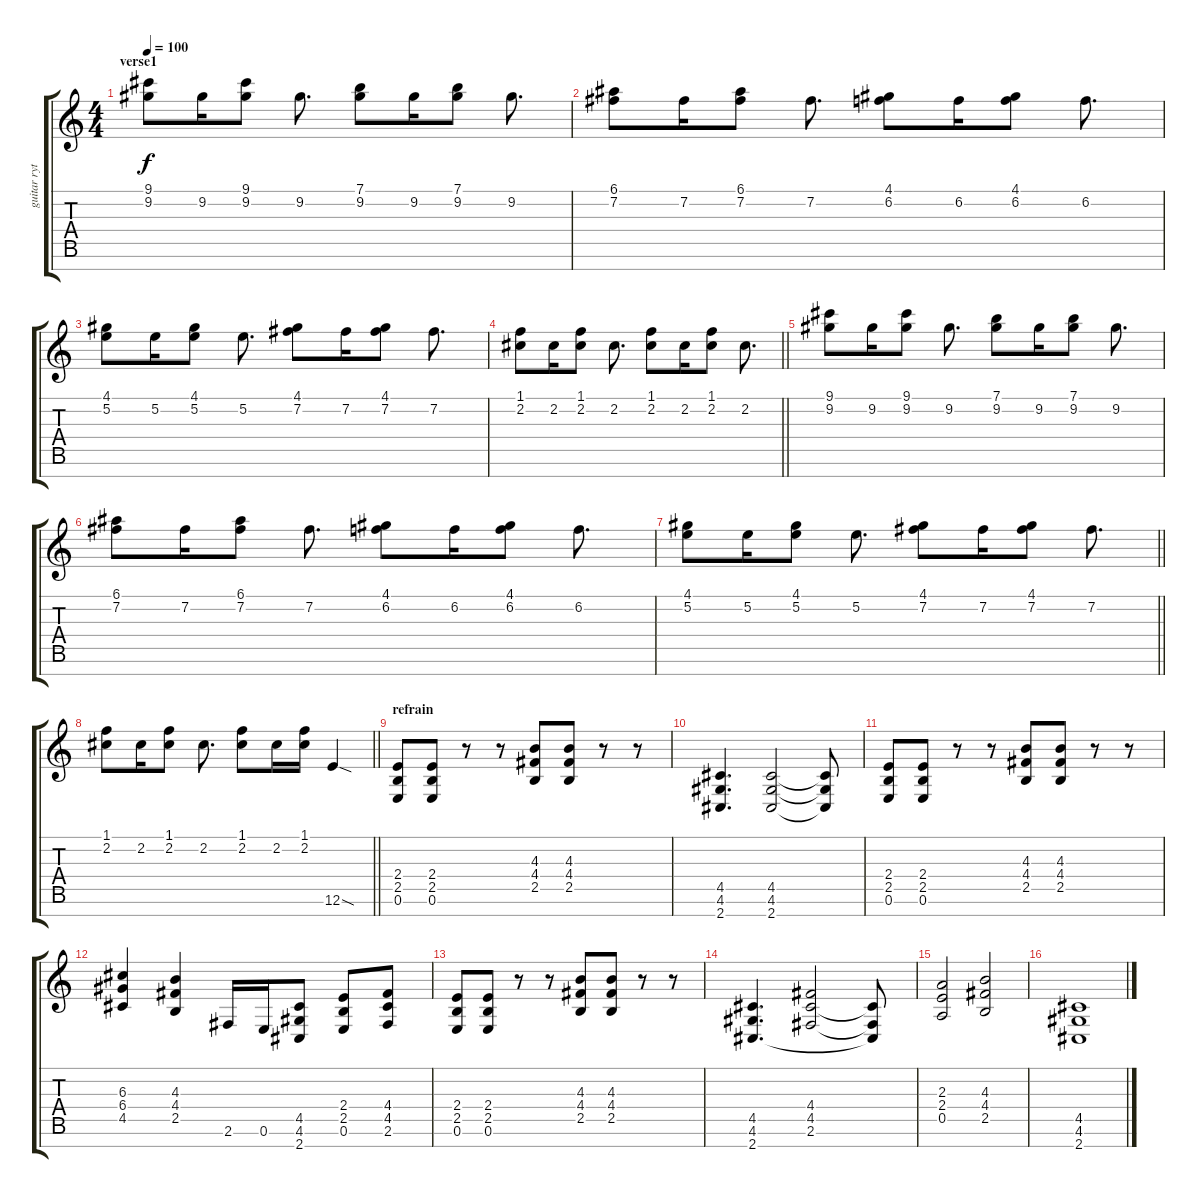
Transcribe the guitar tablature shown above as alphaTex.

\track ("guitar rythm" "guitar ryt") {instrument distortionguitar}
\staff {score tabs}
\tuning (E4 B3 G3 D3 A2 E2 B1) {hide}
\ts (4 4)
\section ("" "verse1 ")
\tempo 100
\clef g2
\ks c
(9.1 9.2).8{dy f instrument distortionguitar} 9.2.16 (9.1 9.2).8 9.2.8{d} (7.1 9.2).8 9.2.16 (7.1 9.2).8 9.2.8{d} |
(6.1 7.2).8 7.2.16 (6.1 7.2).8 7.2.8{d} (4.1 6.2).8 6.2.16 (4.1 6.2).8 6.2.8{d} |
(4.1 5.2).8 5.2.16 (4.1 5.2).8 5.2.8{d} (4.1 7.2).8 7.2.16 (4.1 7.2).8 7.2.8{d} |
\barLineRight lightlight
(1.1 2.2).8 2.2.16 (1.1 2.2).8 2.2.8{d} (1.1 2.2).8 2.2.16 (1.1 2.2).8 2.2.8{d} |
(9.1 9.2).8{instrument distortionguitar} 9.2.16 (9.1 9.2).8 9.2.8{d} (7.1 9.2).8 9.2.16 (7.1 9.2).8 9.2.8{d} |
(6.1 7.2).8 7.2.16 (6.1 7.2).8 7.2.8{d} (4.1 6.2).8 6.2.16 (4.1 6.2).8 6.2.8{d} |
\barLineRight lightlight
(4.1 5.2).8 5.2.16 (4.1 5.2).8 5.2.8{d} (4.1 7.2).8 7.2.16 (4.1 7.2).8 7.2.8{d} |
\barLineRight lightlight
(1.1 2.2).8 2.2.16 (1.1 2.2).8 2.2.8{d} (1.1 2.2).8 2.2.16 (1.1 2.2).16 12.6{sod}.4{instrument distortionguitar} |
\section ("" "refrain")
(2.4 2.5 0.6).8 (2.4 2.5 0.6).8 r.8 r.8 (4.3 4.4 2.5).8 (4.3 4.4 2.5).8 r.8 r.8 |
(4.5 4.6 2.7).4{d} (4.5 4.6 2.7).2 (4.5{t} 4.6{t} 2.7{t}).8 |
(2.4 2.5 0.6).8 (2.4 2.5 0.6).8 r.8 r.8 (4.3 4.4 2.5).8 (4.3 4.4 2.5).8 r.8 r.8 |
(6.3 6.4 4.5).4 (4.3 4.4 2.5).4 2.6.16 0.6.16 (4.5 4.6 2.7).8 (2.4 2.5 0.6).8 (4.4 4.5 2.6).8 |
(2.4 2.5 0.6).8 (2.4 2.5 0.6).8 r.8 r.8 (4.3 4.4 2.5).8 (4.3 4.4 2.5).8 r.8 r.8 |
(4.5 4.6 2.7).4{d} (4.4 4.5 2.6).2 (4.5{t} 2.6{t} 2.7{t}).8 |
(2.3 2.4 0.5).2 (4.3 4.4 2.5).2 |
(4.5 4.6 2.7).1
